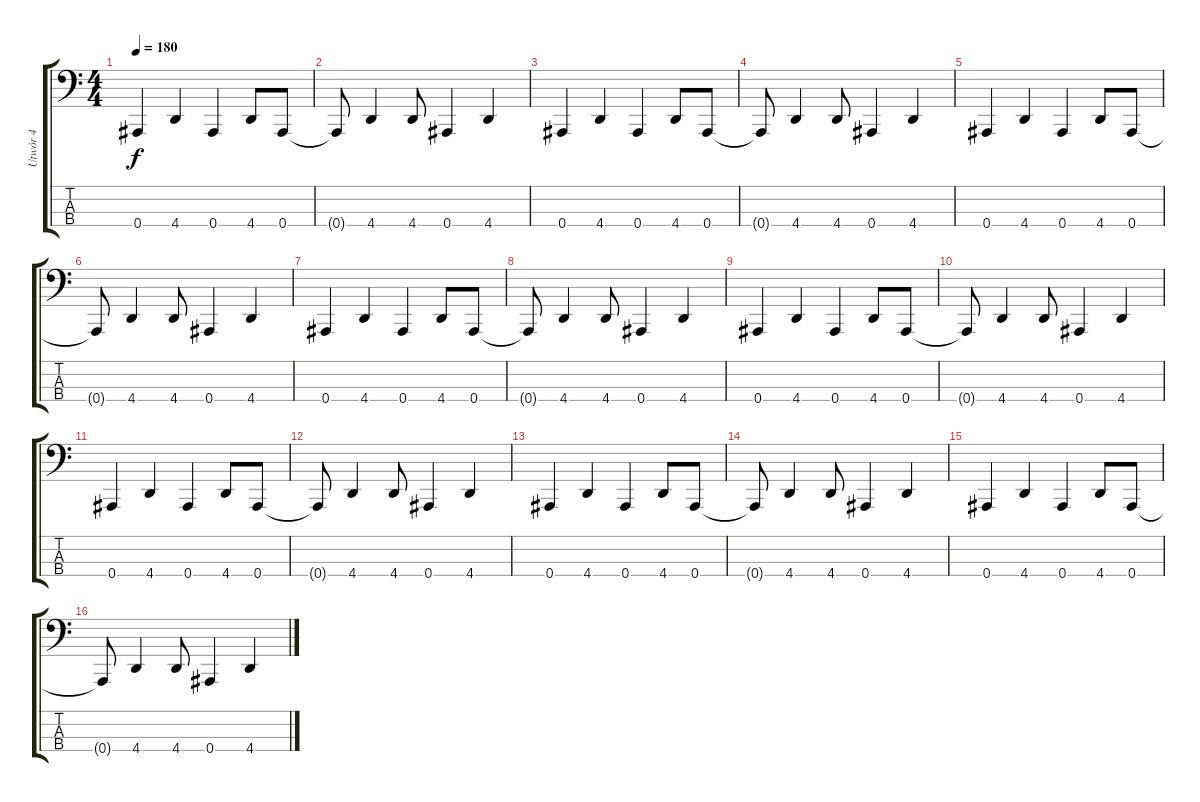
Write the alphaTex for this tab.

\track ("Utwór 4" "Utwór 4") {instrument electricbassfinger}
\staff {score tabs}
\tuning (Eb2 Bb1 F1 Bb0) {hide}
\ts (4 4)
\tempo 180
\clef f4
\ks c
0.4.4{dy f} 4.4.4 0.4.4 4.4.8 0.4.8 |
0.4{t}.8 4.4.4 4.4.8 0.4.4 4.4.4 |
0.4.4 4.4.4 0.4.4 4.4.8 0.4.8 |
0.4{t}.8 4.4.4 4.4.8 0.4.4 4.4.4 |
0.4.4 4.4.4 0.4.4 4.4.8 0.4.8 |
0.4{t}.8 4.4.4 4.4.8 0.4.4 4.4.4 |
0.4.4 4.4.4 0.4.4 4.4.8 0.4.8 |
0.4{t}.8 4.4.4 4.4.8 0.4.4 4.4.4 |
0.4.4 4.4.4 0.4.4 4.4.8 0.4.8 |
0.4{t}.8 4.4.4 4.4.8 0.4.4 4.4.4 |
0.4.4 4.4.4 0.4.4 4.4.8 0.4.8 |
0.4{t}.8 4.4.4 4.4.8 0.4.4 4.4.4 |
0.4.4 4.4.4 0.4.4 4.4.8 0.4.8 |
0.4{t}.8 4.4.4 4.4.8 0.4.4 4.4.4 |
0.4.4 4.4.4 0.4.4 4.4.8 0.4.8 |
0.4{t}.8 4.4.4 4.4.8 0.4.4 4.4.4
